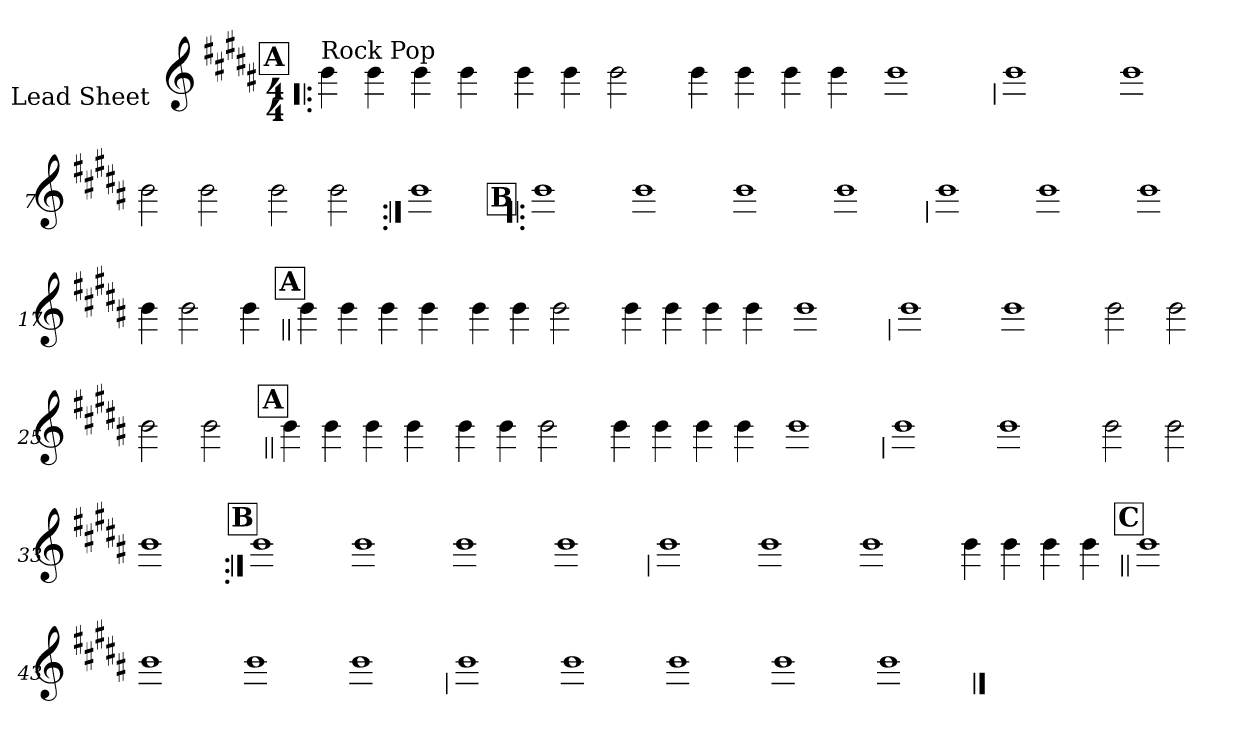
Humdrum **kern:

**kern
*part1
*staff1
*I"Lead Sheet
*stria0
*clefG2
*k[f#c#g#d#a#]
*B:
*M4/4
*MM113
!!LO:REH:place=s1:a:t=A
=1!|:
!LO:TX:a:t=Rock Pop
4b
4b
4b
4b
=2-
4b
4b
2b
=3-
4b
4b
4b
4b
=4-
1b
!!LO:LB:g=z
=5
1b
=6-
1b
=7-
2b
2b
=8-
2b
2b
=9:|!
1b
!!LO:LB:g=z
!!LO:REH:place=s1:a:t=B
=10!|:
1b
=11-
1b
=12-
1b
=13-
1b
!!LO:LB:g=z
=14
1b
=15-
1b
=16-
1b
=17-
4b
2b
4b
!!LO:LB:g=z
!!LO:REH:place=s1:a:t=A
=18||
4b
4b
4b
4b
=19-
4b
4b
2b
=20-
4b
4b
4b
4b
=21-
1b
!!LO:LB:g=z
=22
1b
=23-
1b
=24-
2b
2b
=25-
2b
2b
!!LO:LB:g=z
!!LO:REH:place=s1:a:t=A
=26||
4b
4b
4b
4b
=27-
4b
4b
2b
=28-
4b
4b
4b
4b
=29-
1b
!!LO:LB:g=z
=30
1b
=31-
1b
=32-
2b
2b
=33-
1b
!!LO:LB:g=z
!!LO:REH:place=s1:a:t=B
=34:|!
1b
=35-
1b
=36-
1b
=37-
1b
!!LO:LB:g=z
=38
1b
=39-
1b
=40-
1b
=41-
4b
4b
4b
4b
!!LO:LB:g=z
!!LO:REH:place=s1:a:t=C
=42||
1b
=43-
1b
=44-
1b
=45-
1b
!!LO:LB:g=z
=46
1b
=47-
1b
=48-
1b
=49-
1b
=50-
1b
==
*-
